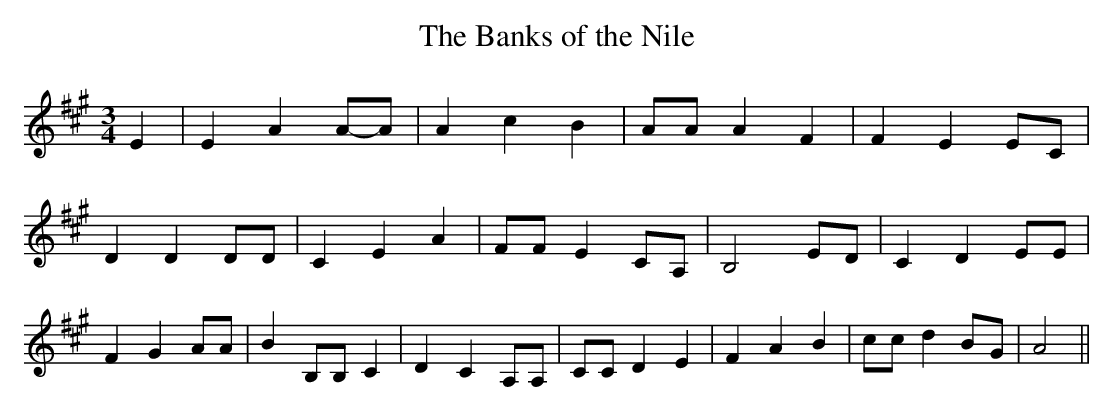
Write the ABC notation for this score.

X:1
T:The Banks of the Nile
M:3/4
L:1/4
K:A
 E| E AA/2-A/2| A c B| A/2A/2 A F| F- EE/2-C/2| D D D/2D/2| C E A|\
 F/2F/2 EC/2-A,/2| B,2 E/2D/2| C D E/2E/2| F G A/2A/2| B B,/2B,/2 C|\
 D- C A,/2A,/2| C/2C/2 D E| F A B| c/2c/2 dB/2-G/2| A2||
